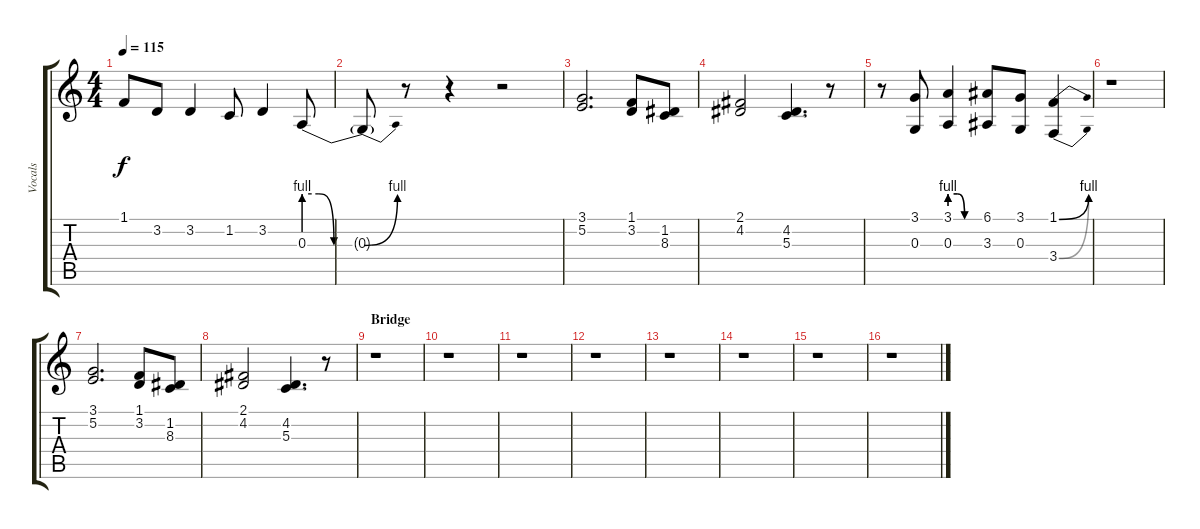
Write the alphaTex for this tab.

\track ("Vocals" "Vocals") {instrument lead2sawtooth}
\staff {score tabs}
\tuning (E4 B3 G3 D3 A2 E2) {hide}
\ts (4 4)
\tempo 115
\clef g2
\ks c
1.1.8{dy f} 3.2.8 3.2.4 1.2.8 3.2.4 0.3{be (custom 0 4 15 4 30 0 60 0)}.8 |
0.3{be (bend 0 0 60 4) t}.8 r.8 r.4 r.2 |
(3.1 5.2).2{d} (1.1 3.2).8 (1.2 8.3).8 |
(2.1 4.2).2 (4.2 5.3).4{d} r.8 |
r.8 (3.1 0.3).8 (3.1{be (custom 0 4 15 4 30 0 60 0)} 0.3{be (custom 0 4 15 4 30 0 60 0)}).4 (6.1 3.3).8 (3.1 0.3).8 (1.1{be (bend 0 0 60 4)} 3.4{be (bend 0 0 60 4)}).4 |
r.1 |
(3.1 5.2).2{d} (1.1 3.2).8 (1.2 8.3).8 |
(2.1 4.2).2 (4.2 5.3).4{d} r.8 |
\section ("" "Bridge")
r.1 |
r.1 |
r.1 |
r.1 |
r.1 |
r.1 |
r.1 |
r.1
